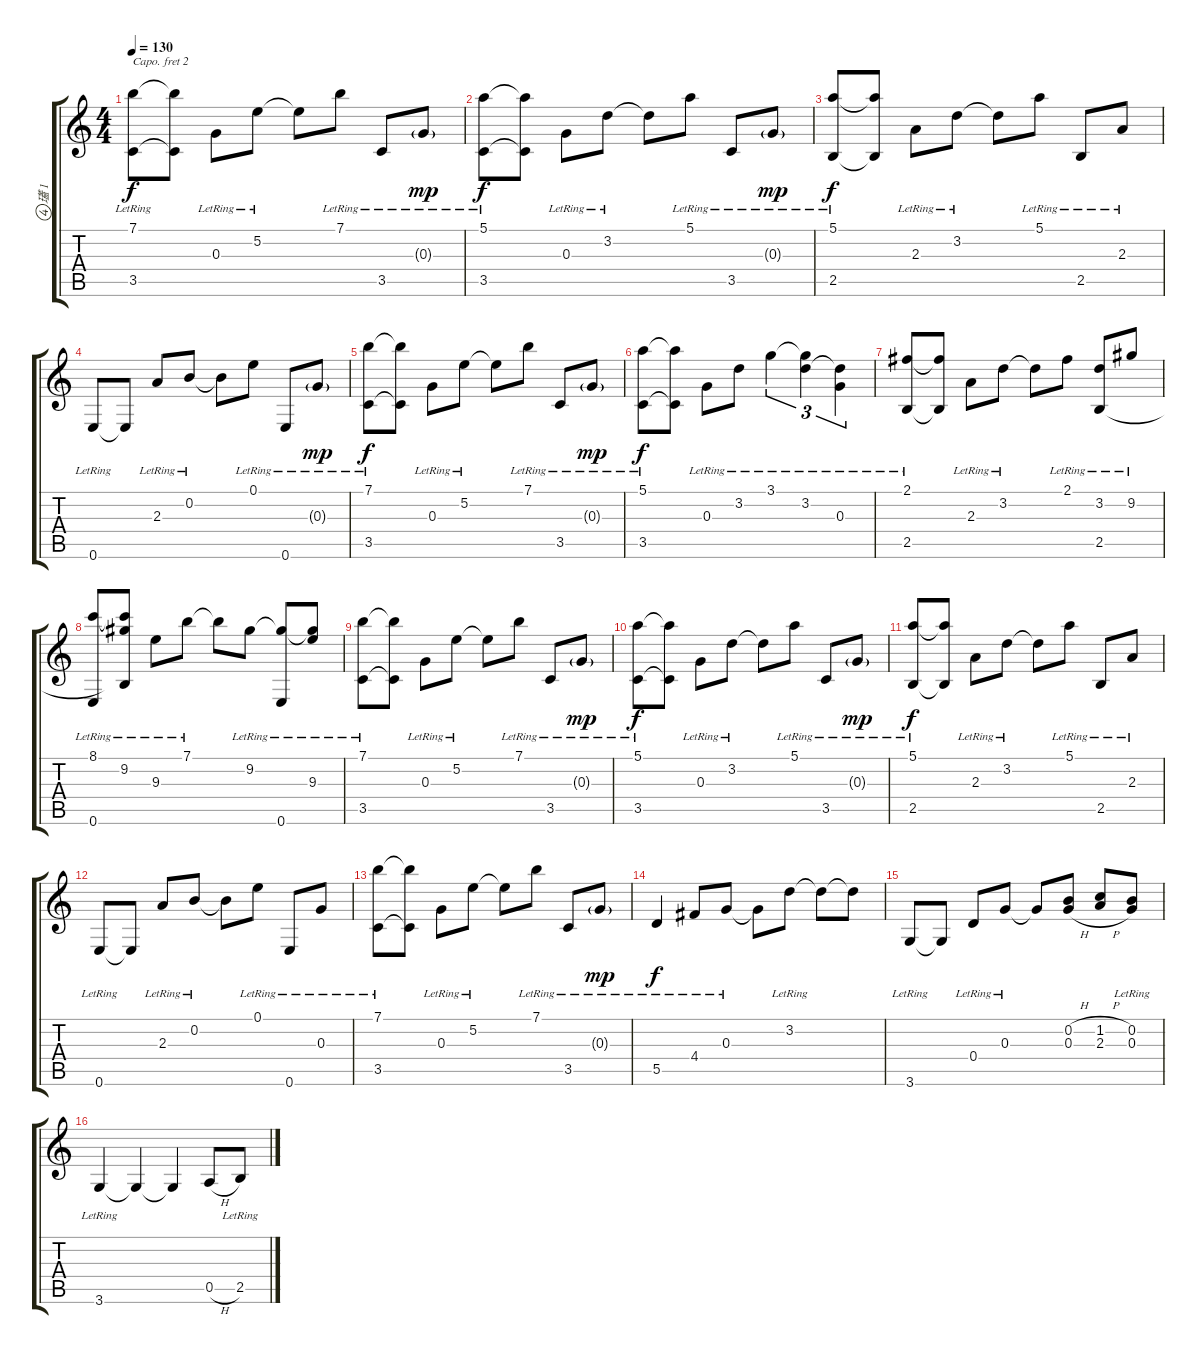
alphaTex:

\track ("瓂 1" "瓂 1") {instrument acousticguitarsteel}
\staff {score tabs}
\capo 2
\tuning (D4 A3 F3 C3 G2 D2) {hide}
\ts (4 4)
\tempo 130
\clef g2
\ks c
(7.1{lr} 3.5{lr}).8{dy f} (7.1{t} 3.5{t}).8 0.3{lr}.8 5.2{lr}.8 5.2{t}.8 7.1{lr}.8 3.5{lr}.8 0.3{g lr}.8{dy mp} |
(5.1{lr} 3.5{lr}).8{dy f} (5.1{t} 3.5{t}).8 0.3{lr}.8 3.2{lr}.8 3.2{t}.8 5.1{lr}.8 3.5{lr}.8 0.3{g lr}.8{dy mp} |
(5.1{lr} 2.5{lr}).8{dy f} (5.1{t} 2.5{t}).8 2.3{lr}.8 3.2{lr}.8 3.2{t}.8 5.1{lr}.8 2.5{lr}.8 2.3{lr}.8 |
0.6{lr}.8 0.6{t}.8 2.3{lr}.8 0.2{lr}.8 0.2{t}.8 0.1{lr}.8 0.6{lr}.8 0.3{g lr}.8{dy mp} |
(7.1{lr} 3.5{lr}).8{dy f} (7.1{t} 3.5{t}).8 0.3{lr}.8 5.2{lr}.8 5.2{t}.8 7.1{lr}.8 3.5{lr}.8 0.3{g lr}.8{dy mp} |
(5.1{lr} 3.5{lr}).8{dy f} (5.1{t} 3.5{t}).8 0.3{lr}.8 3.2{lr}.8 3.1{lr}.4{tu (3 2)} (3.1{t} 3.2{lr}).4{tu (3 2)} (3.2{t} 0.3{lr}).4{tu (3 2)} |
(2.1{lr} 2.5{lr}).8 (2.1{t} 2.5{t}).8 2.3{lr}.8 3.2{lr}.8 3.2{t}.8 2.1{lr}.8 (3.2{lr} 2.5).8 9.2{lr}.8 |
(8.1{lr} 0.6{lr}).8 (8.1{t} 9.2{lr} 2.5{t}).8 9.3{lr}.8 7.1{lr}.8 7.1{t}.8 9.2{lr}.8 (9.2{t} 0.6{lr}).8 (9.2{t} 9.3{lr}).8 |
(7.1{lr} 3.5{lr}).8 (7.1{t} 3.5{t}).8 0.3{lr}.8 5.2{lr}.8 5.2{t}.8 7.1{lr}.8 3.5{lr}.8 0.3{g lr}.8{dy mp} |
(5.1{lr} 3.5{lr}).8{dy f} (5.1{t} 3.5{t}).8 0.3{lr}.8 3.2{lr}.8 3.2{t}.8 5.1{lr}.8 3.5{lr}.8 0.3{g lr}.8{dy mp} |
(5.1{lr} 2.5{lr}).8{dy f} (5.1{t} 2.5{t}).8 2.3{lr}.8 3.2{lr}.8 3.2{t}.8 5.1{lr}.8 2.5{lr}.8 2.3{lr}.8 |
0.6{lr}.8 0.6{t}.8 2.3{lr}.8 0.2{lr}.8 0.2{t}.8 0.1{lr}.8 0.6{lr}.8 0.3{lr}.8 |
(7.1{lr} 3.5{lr}).8 (7.1{t} 3.5{t}).8 0.3{lr}.8 5.2{lr}.8 5.2{t}.8 7.1{lr}.8 3.5{lr}.8 0.3{g lr}.8{dy mp} |
5.5{lr}.4{dy f} 4.4{lr}.8 0.3{lr}.8 0.3{t}.8 3.2{lr}.8 3.2{t}.8 3.2{t}.8 |
3.6{lr}.8 3.6{t}.8 0.4{lr}.8 0.3{lr}.8 0.3{t}.8 (0.2{h} 0.3{h}).8 (1.2{h} 2.3{h}).8 (0.2{lr} 0.3{lr}).8 |
3.6{lr}.4 3.6{t}.4 3.6{t}.4 0.5{h}.8 2.5{lr}.8
